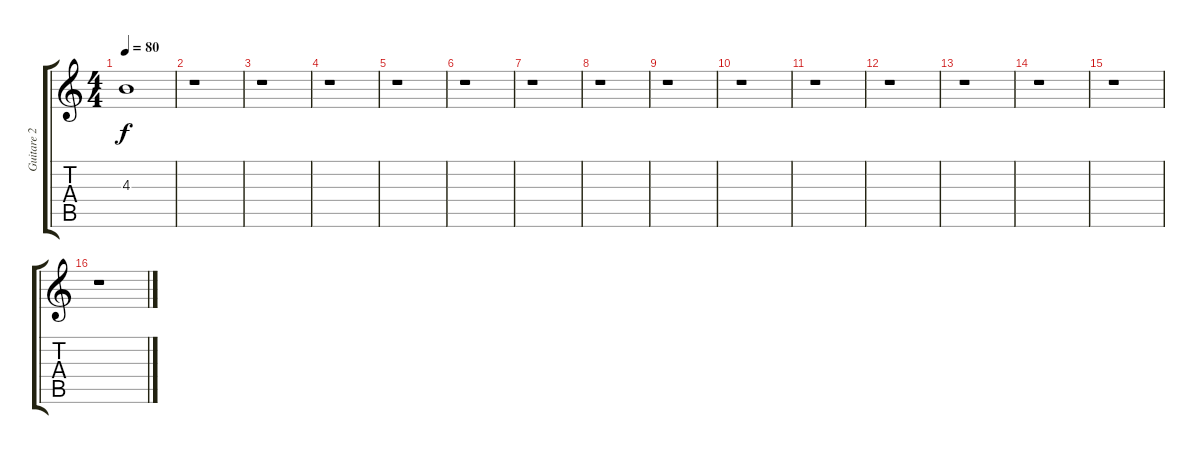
\track ("Guitare 2" "Guitare 2") {instrument distortionguitar}
\staff {score tabs}
\tuning (E4 B3 G3 D3 A2 E2) {hide}
\ts (4 4)
\tempo 80
\clef g2
\ks c
4.3.1{dy f} |
r.1 |
r.1 |
r.1 |
r.1 |
r.1 |
r.1 |
r.1 |
r.1 |
r.1 |
r.1 |
r.1 |
r.1 |
r.1 |
r.1 |
r.1
